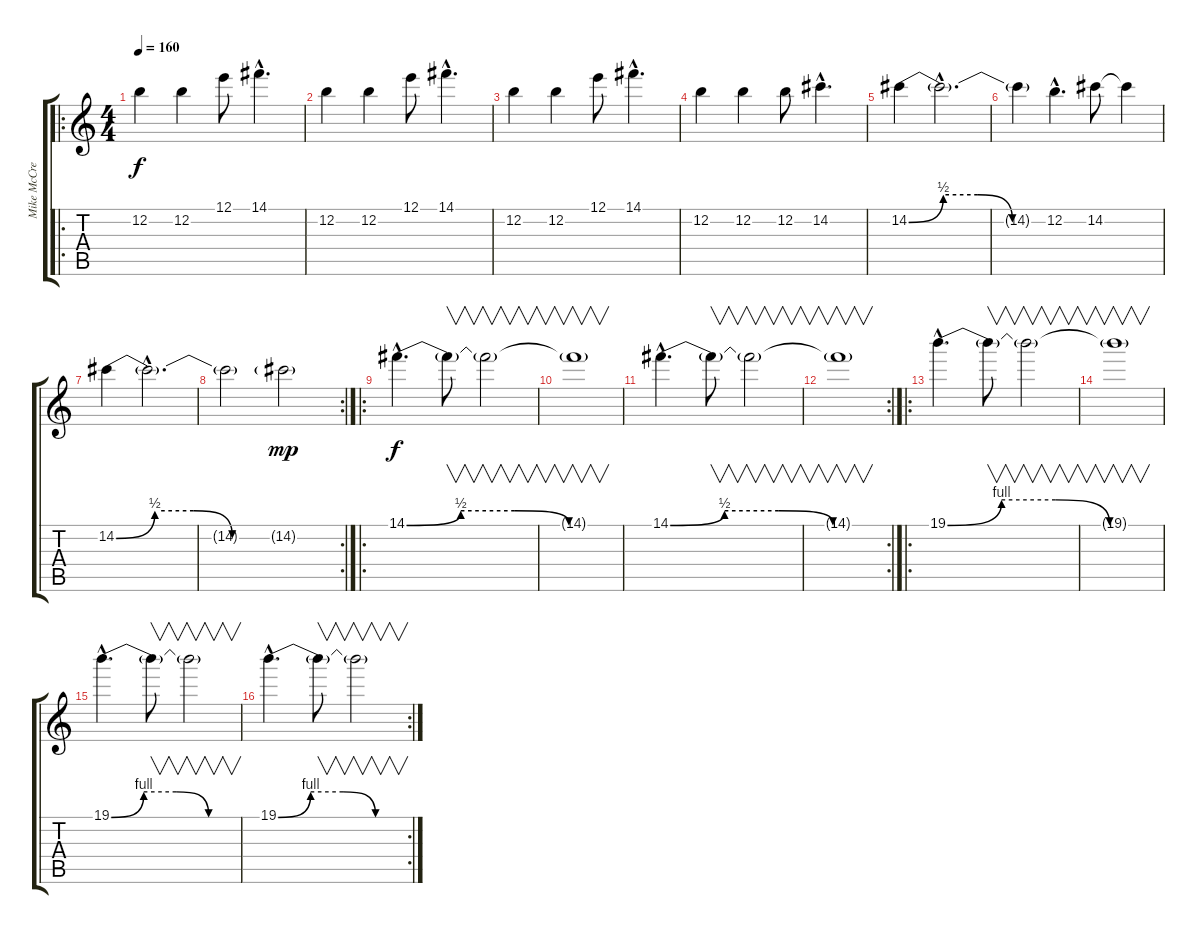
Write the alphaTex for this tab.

\track ("Mike McCready" "Mike McCre") {instrument overdrivenguitar}
\staff {score tabs}
\tuning (E4 B3 G3 D3 A2 E2) {hide}
\ro
\ts (4 4)
\tempo 160
\clef g2
\ks c
12.2.4{dy f} 12.2.4 12.1.8 14.1{hac}.4{d} |
12.2.4 12.2.4 12.1.8 14.1{hac}.4{d} |
12.2.4 12.2.4 12.1.8 14.1{hac}.4{d} |
12.2.4 12.2.4 12.2.8 14.2{hac}.4{d} |
14.2{be (custom 0 0 15 2 30 2 45 0 60 0)}.4 14.2{hac t}.2{d} |
14.2{t}.4 12.2{hac}.4{d} 14.2.8 14.2{t}.4 |
14.2{be (custom 0 0 15 2 30 2 45 0 60 0)}.4 14.2{hac t}.2{d} |
\rc 2
14.2{t}.2 14.2{g}.2{dy mp} |
\ro
14.1{be (custom 0 0 15 2 30 2 45 0 60 0) hac}.4{d dy f} 14.1{t}.8{v} 14.1{t}.2{v} |
14.1{t}.1{v} |
14.1{be (custom 0 0 15 2 30 2 45 0 60 0) hac}.4{d} 14.1{t}.8{v} 14.1{t}.2{v} |
\rc 2
14.1{t}.1{v} |
\ro
19.1{be (custom 0 0 15 4 30 4 45 0 60 0) hac}.4{d} 19.1{t}.8{v} 19.1{t}.2{v} |
19.1{t}.1{v} |
19.1{be (custom 0 0 15 4 30 4 45 0 60 0) hac}.4{d} 19.1{t}.8{v} 19.1{t}.2{v} |
\rc 2
19.1{be (custom 0 0 15 4 30 4 45 0 60 0) hac}.4{d} 19.1{t}.8{v} 19.1{t}.2{v}
